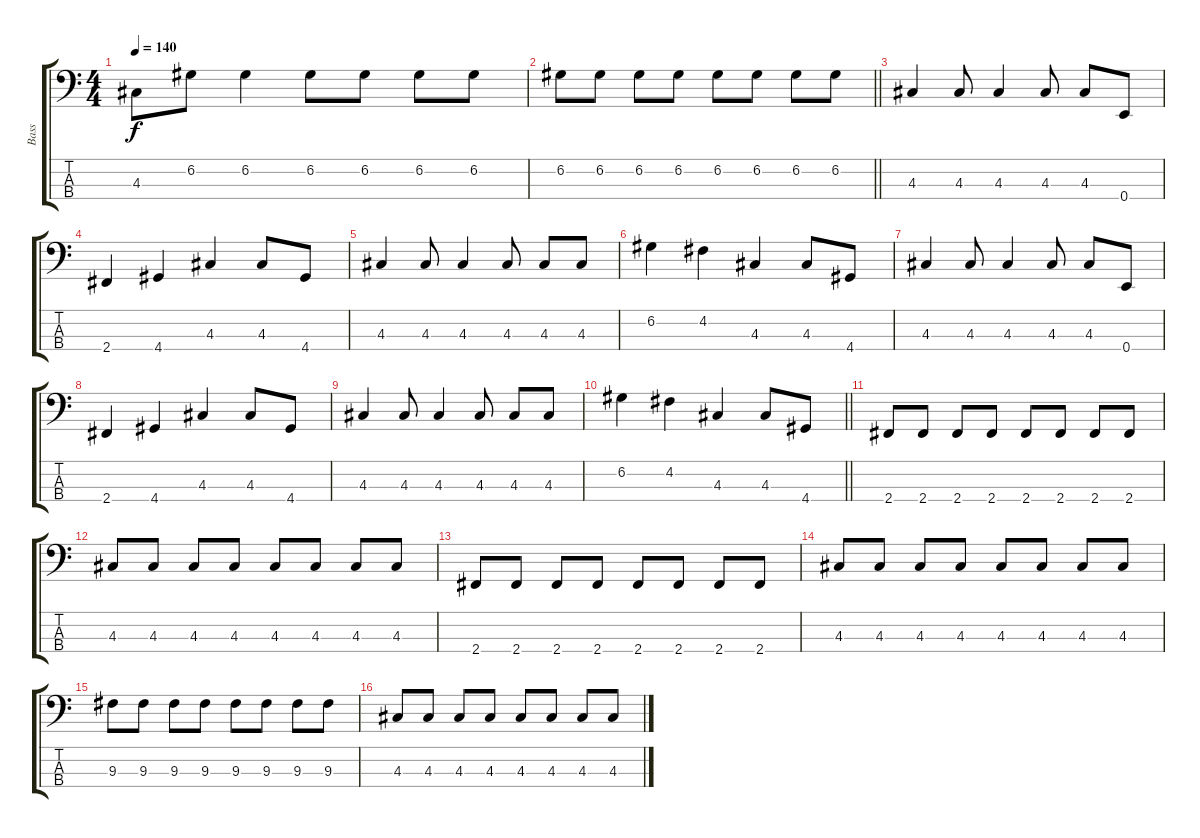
\track ("Bass" "Bass") {instrument electricbasspick}
\staff {score tabs}
\tuning (G2 D2 A1 E1) {hide}
\ts (4 4)
\tempo 140
\clef f4
\ks c
4.3{t}.8{dy f} 6.2.8 6.2.4 6.2.8 6.2.8 6.2.8 6.2.8 |
\barLineRight lightlight
6.2.8 6.2.8 6.2.8 6.2.8 6.2.8 6.2.8 6.2.8 6.2.8 |
4.3.4 4.3.8 4.3.4 4.3.8 4.3.8 0.4.8 |
2.4.4 4.4.4 4.3.4 4.3.8 4.4.8 |
4.3.4 4.3.8 4.3.4 4.3.8 4.3.8 4.3.8 |
6.2.4 4.2.4 4.3.4 4.3.8 4.4.8 |
4.3.4 4.3.8 4.3.4 4.3.8 4.3.8 0.4.8 |
2.4.4 4.4.4 4.3.4 4.3.8 4.4.8 |
4.3.4 4.3.8 4.3.4 4.3.8 4.3.8 4.3.8 |
\barLineRight lightlight
6.2.4 4.2.4 4.3.4 4.3.8 4.4.8 |
2.4.8 2.4.8 2.4.8 2.4.8 2.4.8 2.4.8 2.4.8 2.4.8 |
4.3.8 4.3.8 4.3.8 4.3.8 4.3.8 4.3.8 4.3.8 4.3.8 |
2.4.8 2.4.8 2.4.8 2.4.8 2.4.8 2.4.8 2.4.8 2.4.8 |
4.3.8 4.3.8 4.3.8 4.3.8 4.3.8 4.3.8 4.3.8 4.3.8 |
9.3.8 9.3.8 9.3.8 9.3.8 9.3.8 9.3.8 9.3.8 9.3.8 |
4.3.8 4.3.8 4.3.8 4.3.8 4.3.8 4.3.8 4.3.8 4.3.8
